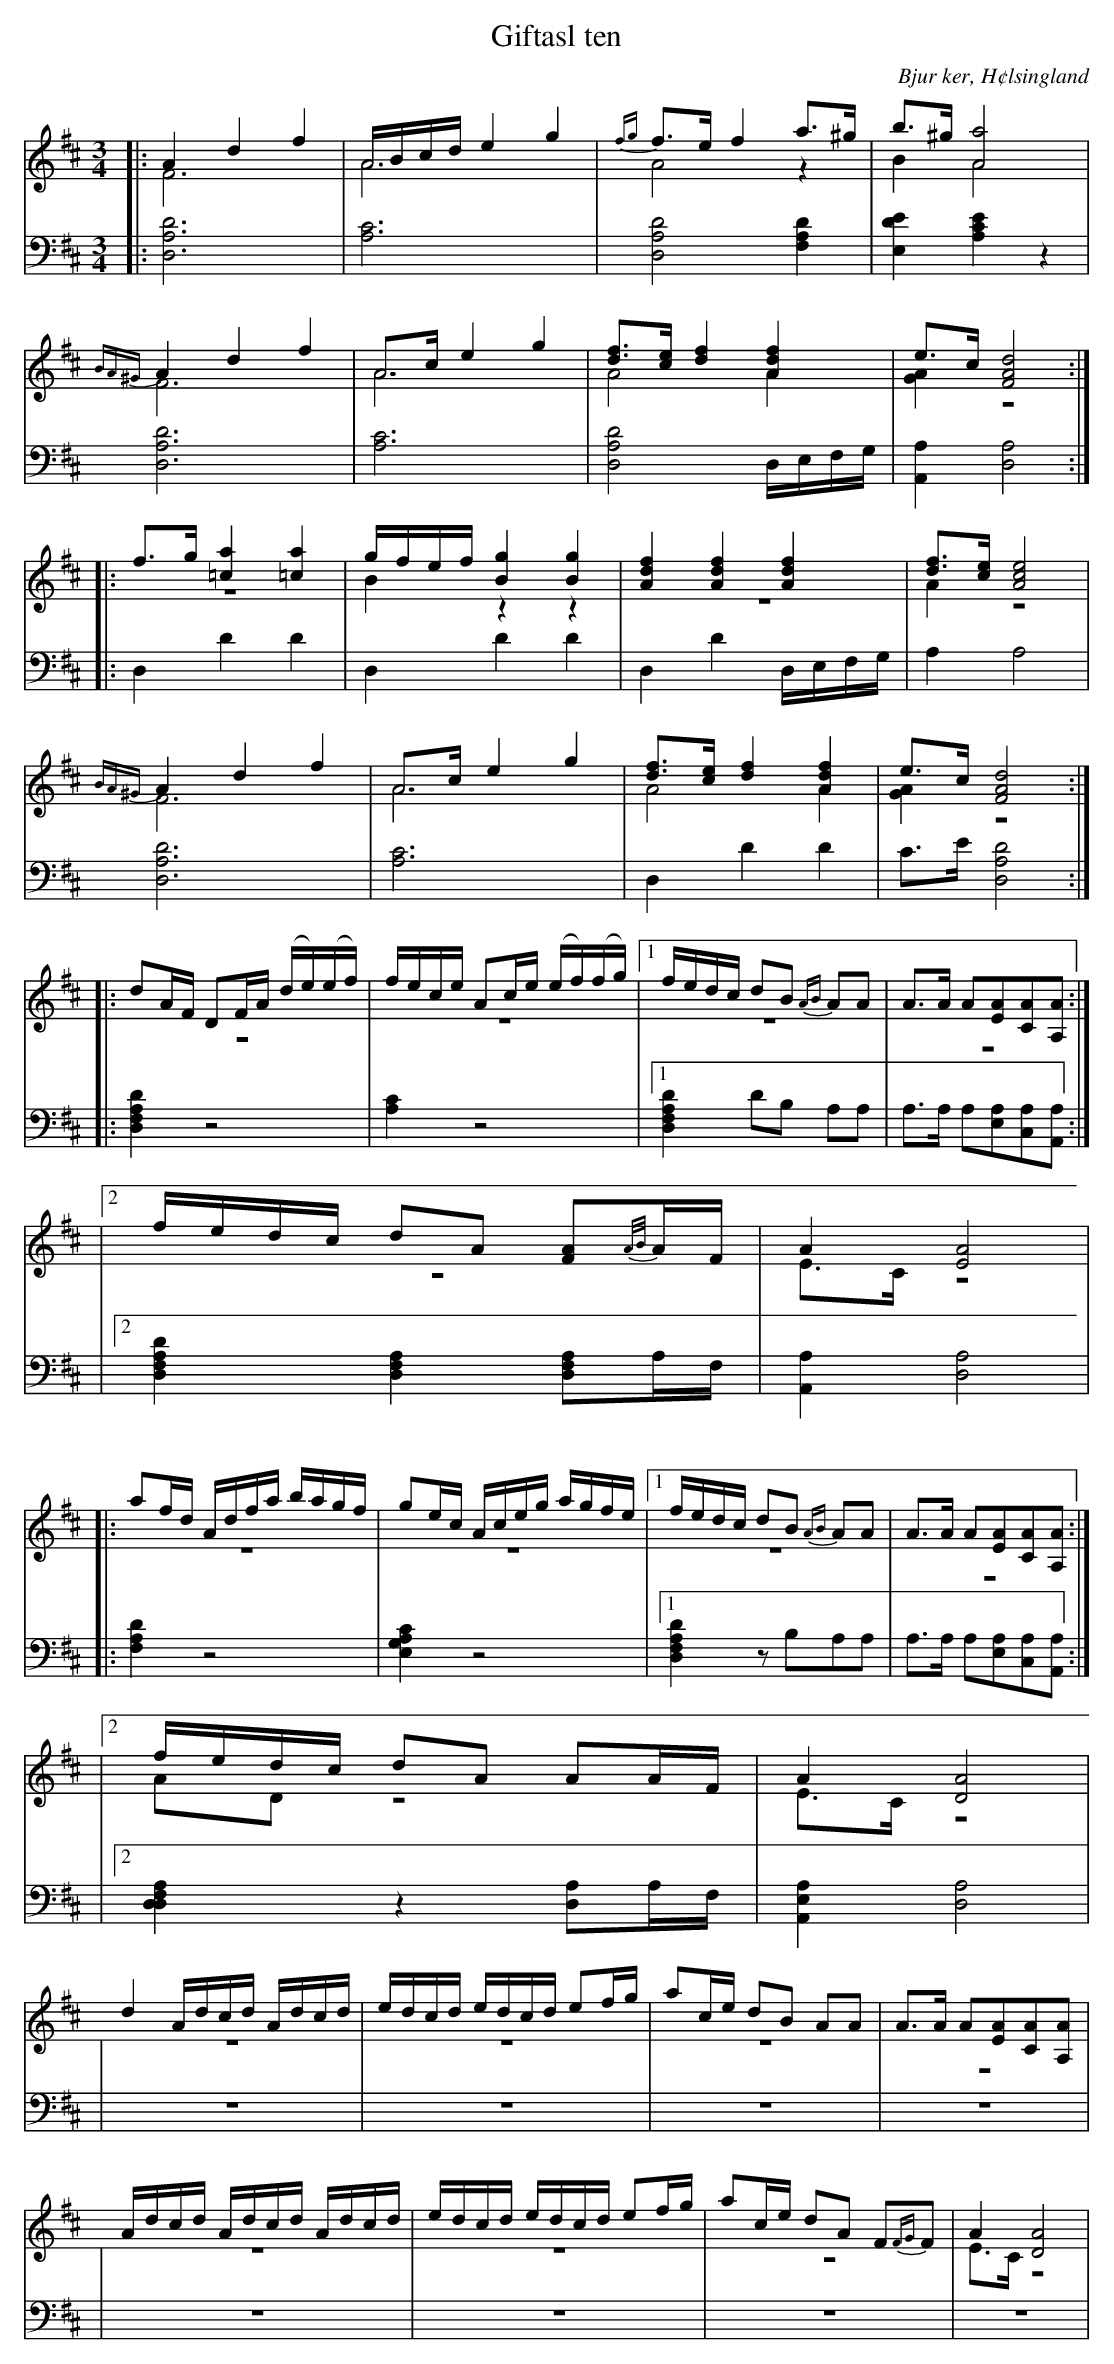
X:1
T: Giftasl ten
O: Bjur ker, H¢lsingland
M: 3/4
L: 1/8
K: D
V:1
V:2 merge
V:3
V:1
|: A2 d2 f2|A/B/c/d/ e2 g2|{fg}f>e f2 a>^g |b>^g [A4a4]|
 {BA^G}A2 d2 f2|A>c e2 g2|[df]>[ce] [d2f2] [A2d2f2]| e>c [F4A4d4]:|
|:f>g [=c2a2] [=c2a2]|g/f/e/f/ [B2g2] [B2g2]|[A2d2f2] [A2d2f2] [A2d2f2] |[df]>[ce] [A4c4e4]|
{BA^G}A2 d2 f2|A>c e2 g2|[df]>[ce] [d2f2] [A2d2f2]| e>c [F4A4d4]:|
|:dA/F/ DF/A/ (d/e/)(e/f/)|f/e/c/e/ Ac/e/ (e/f/)(f/g/)|1 f/e/d/c/ dB {AB}AA|A>A A[EA][CA][A,A]:|
|2 f/e/d/c/ dA [FA]{A/B/}A/F/|A2 [E4A4]|
|:af/d/ A/d/f/a/ b/a/g/f/|ge/c/ A/c/e/g/ a/g/f/e/|1 f/e/d/c/ dB {AB}AA|A>A A[EA][CA][A,A]:|
|2 f/e/d/c/ dA AA/F/| A2 [D4A4]|
d2 A/d/c/d/ A/d/c/d/|e/d/c/d/ e/d/c/d/ ef/g/|ac/e/ dB AA|A>A A[EA][CA][A,A]|
A/d/c/d/ A/d/c/d/ A/d/c/d/|e/d/c/d/ e/d/c/d/ ef/g/| ac/e/ dA F{FG}F|A2 [D4A4]|
V:2
|: F6| A6|A4 z2|B2 A4|
F6| A6|A4 A2|[G2A2] z4:|
|:z6|B2 z2 z2|z6|A2 z4|
F6|A6|A4 A2|[G2A2] z4:|
|:z6|z6|1 z6|z6:|
|2 z6|E>C z4|
|:z6|z6|1 z6|z6:|
|2 AD z4|E>C z4|
|z6|z6|z6|z6|
|z6|z6|z6|E>C z4|
V:4 clef=bass
|: [D,6A,6D6]| [A,6C6]|[D,4A,4D4] [F,2A,2D2]|[E,2D2E2] [A,2C2E2] z2|
[D,6A,6D6]| [A,6C6]|[D,4A,4D4] D,/E,/F,/G,/|[A,,2A,2] [D,4A,4] :|
|:D,2 D2 D2|D,2 D2 D2|D,2 D2 D,/E,/F,/G,/|A,2 A,4|
[D,6A,6D6]|[A,6C6]| D,2 D2 D2|C>E [D,4A,4D4] :|
|:[D,2F,2A,2D2] z4|[A,2C2] z4|1 [D,2F,2A,2D2] DB, A,A,|A,>A, A,[E,A,][C,A,][A,,A,]:|
|2 [D,2F,2A,2D2] [D,2F,2A,2] [D,F,A,]A,/F,/ |[A,,2A,2] [D,4A,4]|
|:[F,2A,2D2] z4|[E,2G,2A,2C2] z4|1 [D,2F,2A,2D2] z B,A,A,|A,>A, A,[E,A,][C,A,][A,,A,]:|
|2 [D,2F,2A,2D,2] z2 [D,A,]A,/F,/| [A,,2E,2A,2] [D,4A,4]|
|z6|z6|z6|z6|
|z6|z6|z6|z6|
